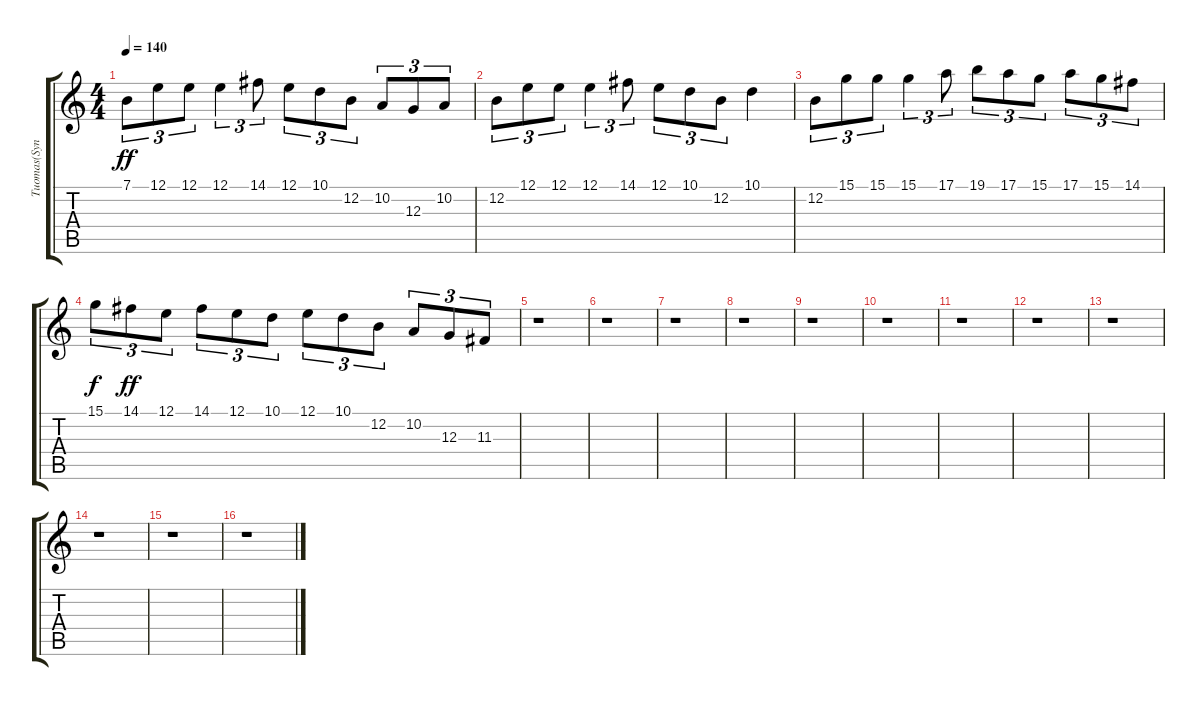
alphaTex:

\track ("Tuomas(Synth)" "Tuomas(Syn") {instrument stringensemble1}
\staff {score tabs}
\tuning (E4 B3 G3 D3 A2 E2) {hide}
\ts (4 4)
\tempo 140
\clef g2
\ks c
7.1.8{tu (3 2) dy ff} 12.1.8{tu (3 2)} 12.1.8{tu (3 2)} 12.1.4{tu (3 2)} 14.1.8{tu (3 2)} 12.1.8{tu (3 2)} 10.1.8{tu (3 2)} 12.2.8{tu (3 2)} 10.2.8{tu (3 2)} 12.3.8{tu (3 2)} 10.2.8{tu (3 2)} |
12.2.8{tu (3 2)} 12.1.8{tu (3 2)} 12.1.8{tu (3 2)} 12.1.4{tu (3 2)} 14.1.8{tu (3 2)} 12.1.8{tu (3 2)} 10.1.8{tu (3 2)} 12.2.8{tu (3 2)} 10.1.4 |
12.2.8{tu (3 2)} 15.1.8{tu (3 2)} 15.1.8{tu (3 2)} 15.1.4{tu (3 2)} 17.1.8{tu (3 2)} 19.1.8{tu (3 2)} 17.1.8{tu (3 2)} 15.1.8{tu (3 2)} 17.1.8{tu (3 2)} 15.1.8{tu (3 2)} 14.1.8{tu (3 2)} |
15.1.8{tu (3 2) dy f} 14.1.8{tu (3 2) dy ff} 12.1.8{tu (3 2)} 14.1.8{tu (3 2)} 12.1.8{tu (3 2)} 10.1.8{tu (3 2)} 12.1.8{tu (3 2)} 10.1.8{tu (3 2)} 12.2.8{tu (3 2)} 10.2.8{tu (3 2)} 12.3.8{tu (3 2)} 11.3.8{tu (3 2)} |
r.1 |
r.1 |
r.1 |
r.1 |
r.1 |
r.1 |
r.1 |
r.1 |
r.1 |
r.1 |
r.1 |
r.1
